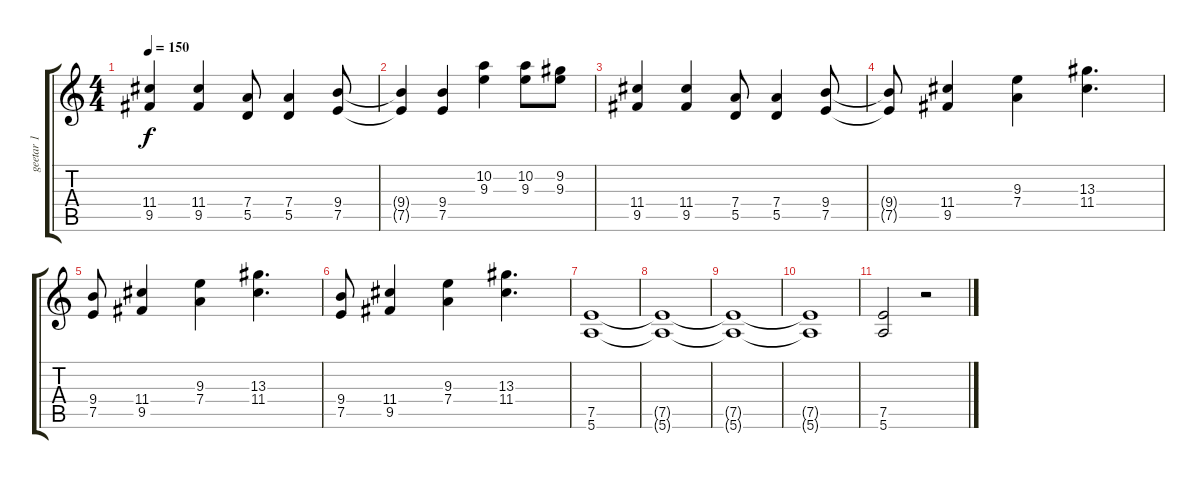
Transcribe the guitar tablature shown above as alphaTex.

\track ("geetar 1" "geetar 1") {instrument distortionguitar}
\staff {score tabs}
\tuning (E4 B3 G3 D3 A2 E2) {hide}
\ts (4 4)
\tempo 150
\clef g2
\ks c
(11.4 9.5).4{dy f} (11.4 9.5).4 (7.4 5.5).8 (7.4 5.5).4 (9.4 7.5).8 |
(9.4{t} 7.5{t}).4 (9.4 7.5).4 (10.2 9.3).4 (10.2 9.3).8 (9.2 9.3).8 |
(11.4 9.5).4 (11.4 9.5).4 (7.4 5.5).8 (7.4 5.5).4 (9.4 7.5).8 |
(9.4{t} 7.5{t}).8 (11.4 9.5).4 (9.3 7.4).4 (13.3 11.4).4{d} |
(9.4 7.5).8 (11.4 9.5).4 (9.3 7.4).4 (13.3 11.4).4{d} |
(9.4 7.5).8 (11.4 9.5).4 (9.3 7.4).4 (13.3 11.4).4{d} |
(7.5 5.6).1 |
(7.5{t} 5.6{t}).1 |
(7.5{t} 5.6{t}).1 |
(7.5{t} 5.6{t}).1 |
(7.5 5.6).2 r.2
